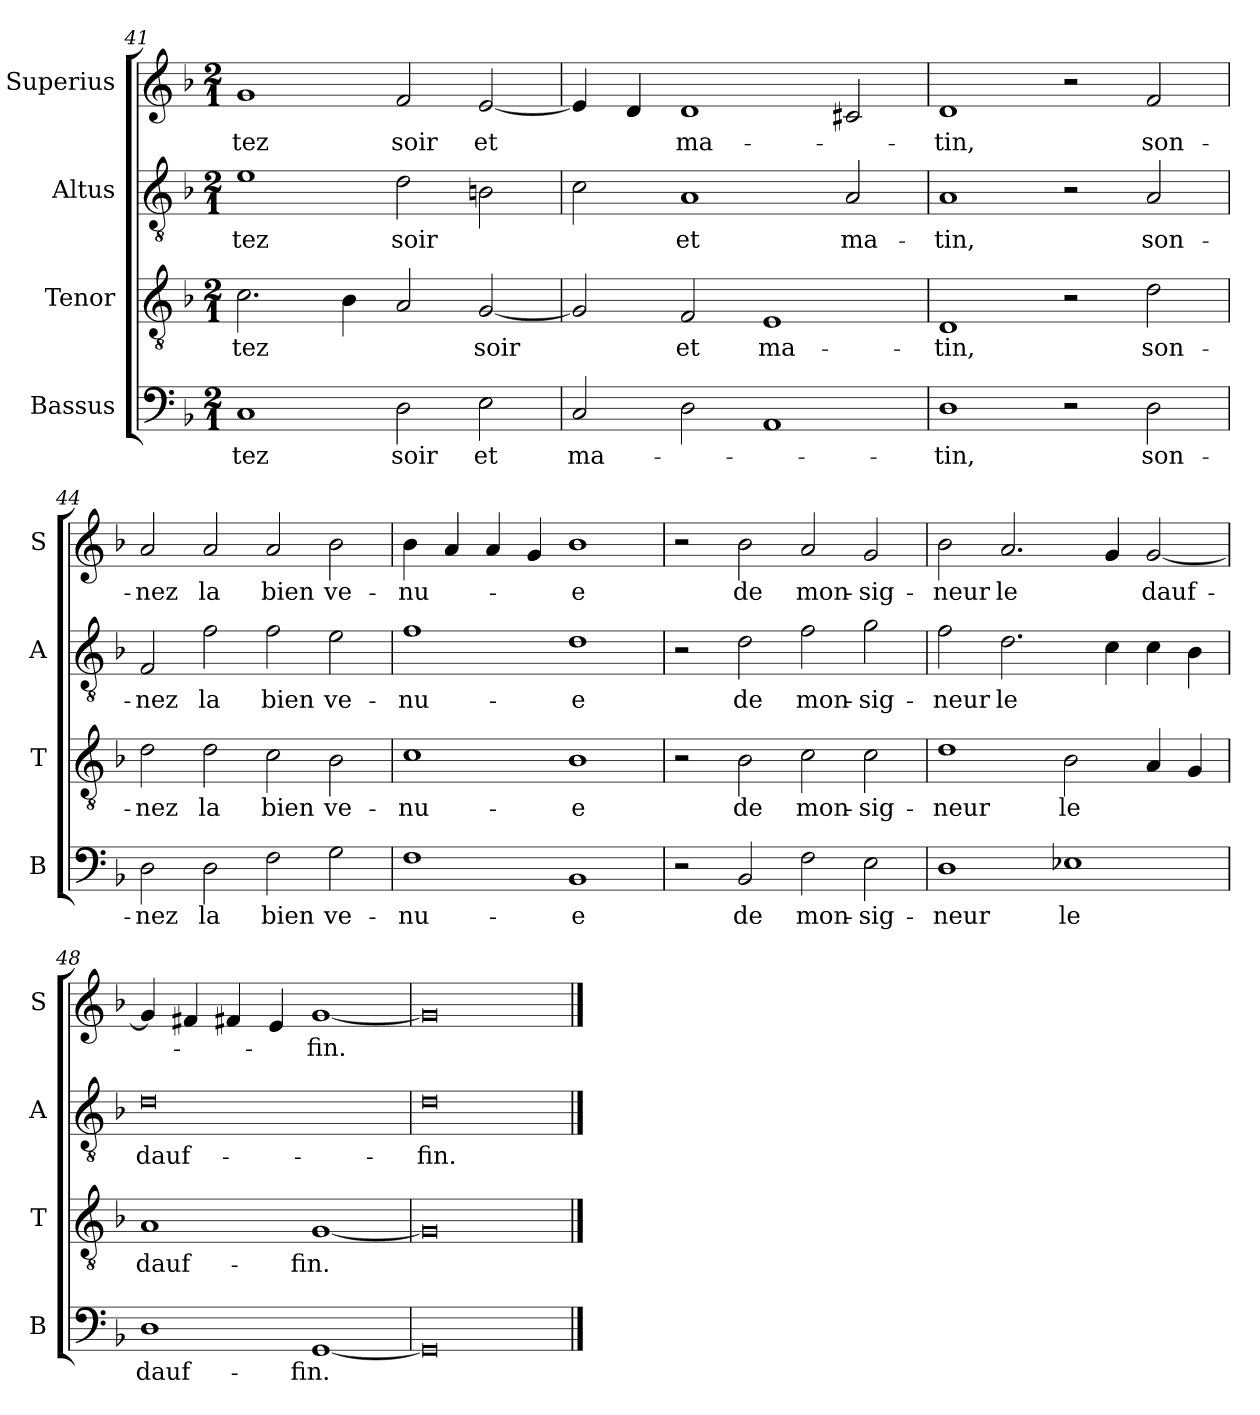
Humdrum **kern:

**kern	**text	**kern	**text	**kern	**text	**kern	**text
*part4	*part4	*part3	*part3	*part2	*part2	*part1	*part1
*staff4	*staff4	*staff3	*staff3	*staff2	*staff2	*staff1	*staff1
*I"Bassus	*	*I"Tenor	*	*I"Altus	*	*I"Superius	*
*I'B	*	*I'T	*	*I'A	*	*I'S	*
*clefF4	*	*clefGv2	*	*clefGv2	*	*clefG2	*
*k[b-]	*	*k[b-]	*	*k[b-]	*	*k[b-]	*
*M2/1	*	*M2/1	*	*M2/1	*	*M2/1	*
=41	=41	=41	=41	=41	=41	=41	=41
!	!LO:LY:i	!	!	!	!	!	!
1C	-tez	2.c	-tez	1e	-tez	1g	-tez
.	.	4B-	.	.	.	.	.
!	!LO:LY:i	!	!	!	!	!	!
2D	soir	2A	.	2d	soir	2f	soir
!	!LO:LY:i	!	!	!	!	!	!
2E	et	[2G	soir	2Bn	.	[2e	et
=42	=42	=42	=42	=42	=42	=42	=42
!	!LO:LY:i	!	!	!	!	!	!
2C	ma-	2G]	.	2c	.	4e]	.
.	.	.	.	.	.	4d	.
2D	.	2F	et	1A	et	1d	ma-
1AA	.	1E	ma-	.	.	.	.
.	.	.	.	2A	ma-	2c#X	.
=43	=43	=43	=43	=43	=43	=43	=43
!	!LO:LY:i	!	!	!	!	!	!
1D	-tin,	1D	-tin,	1A	-tin,	1d	-tin,
2r	.	2r	.	2r	.	2r	.
!	!LO:LY:i	!	!	!	!	!	!
2D	son-	2d	son-	2A	son-	2f	son-
=44	=44	=44	=44	=44	=44	=44	=44
!	!LO:LY:i	!	!	!	!	!	!
2D	-nez	2d	-nez	2F	-nez	2a	-nez
!	!LO:LY:i	!	!	!	!	!	!
2D	la	2d	la	2f	la	2a	la
!	!LO:LY:i	!	!	!	!	!	!
2F	bien	2c	bien	2f	bien	2a	bien
!	!LO:LY:i	!	!	!	!	!	!
2G	ve-	2B-	ve-	2e	ve-	2b-	ve-
=45	=45	=45	=45	=45	=45	=45	=45
!	!LO:LY:i	!	!	!	!	!	!
1F	-nu-	1c	-nu-	1f	-nu-	4b-	-nu-
.	.	.	.	.	.	4a	.
.	.	.	.	.	.	4a	.
.	.	.	.	.	.	4g	.
!	!LO:LY:i	!	!	!	!	!	!
1BB-	-e	1B-	-e	1d	-e	1b-	-e
=46	=46	=46	=46	=46	=46	=46	=46
2r	.	2r	.	2r	.	2r	.
!	!LO:LY:i	!	!	!	!	!	!
2BB-	de	2B-	de	2d	de	2b-	de
!	!LO:LY:i	!	!	!	!	!	!
2F	mon-	2c	mon-	2f	mon-	2a	mon-
!	!LO:LY:i	!	!	!	!	!	!
2E	-sig-	2c	-sig-	2g	-sig-	2g	-sig-
=47	=47	=47	=47	=47	=47	=47	=47
!	!LO:LY:i	!	!	!	!	!	!
1D	-neur	1d	-neur	2f	-neur	2b-	-neur
.	.	.	.	2.d	le	2.a	le
!	!LO:LY:i	!	!	!	!	!	!
1E-X	le	2B-	le	.	.	.	.
.	.	.	.	4c	.	4g	.
.	.	4A	.	4c	.	[2g	dauf-
.	.	4G	.	4B-	.	.	.
=48	=48	=48	=48	=48	=48	=48	=48
!	!LO:LY:i	!	!	!	!	!	!
1D	dauf-	1A	dauf-	0d	dauf-	4g]	.
.	.	.	.	.	.	4f#X	.
.	.	.	.	.	.	4f#X	.
.	.	.	.	.	.	4e	.
!	!LO:LY:i	!	!	!	!	!	!
[1GG	-fin.	[1G	-fin.	.	.	[1g	-fin.
=49	=49	=49	=49	=49	=49	=49	=49
0GG]	.	0G]	.	0d	-fin.	0g]	.
==	==	==	==	==	==	==	==
*-	*-	*-	*-	*-	*-	*-	*-
